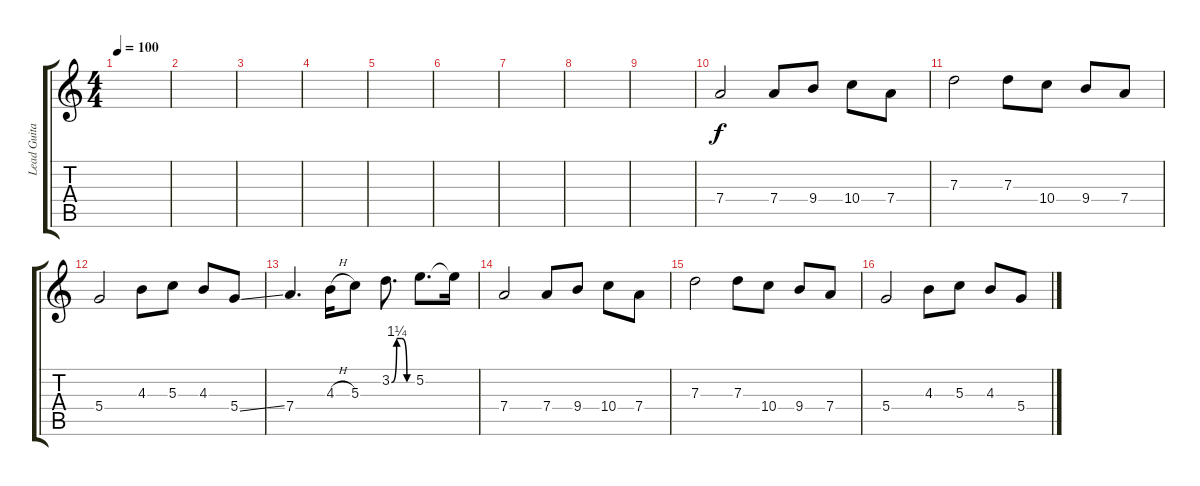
\track ("Lead Guitar 2" "Lead Guita") {instrument overdrivenguitar}
\staff {score tabs}
\tuning (E4 B3 G3 D3 A2 E2) {hide}
\ts (4 4)
\tempo 100
\clef g2
\ks c
|
|
|
|
|
|
|
|
|
7.4.2{dy f volume 10} 7.4.8 9.4.8 10.4.8 7.4.8 |
7.3.2 7.3.8 10.4.8 9.4.8 7.4.8 |
5.4.2 4.3.8 5.3.8 4.3.8 5.4{ss}.8 |
7.4.4{d} 4.3{h}.16 5.3.8 3.2{be (custom 0 0 15 5 30 5 45 0 60 0)}.8{d} 5.2.8{d} 5.2{t}.16 |
7.4.2 7.4.8 9.4.8 10.4.8 7.4.8 |
7.3.2 7.3.8 10.4.8 9.4.8 7.4.8 |
5.4.2 4.3.8 5.3.8 4.3.8 5.4{ss}.8
